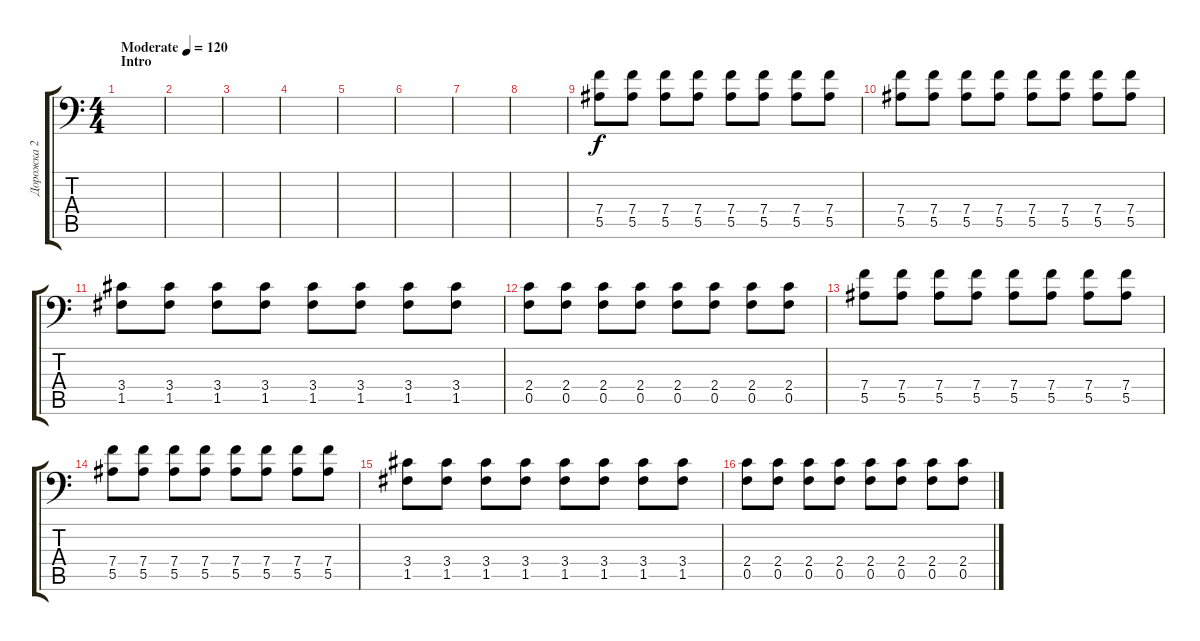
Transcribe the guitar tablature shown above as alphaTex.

\track ("Дорожка 2" "Дорожка 2") {instrument distortionguitar}
\staff {score tabs}
\tuning (C4 G3 Eb3 Bb2 F2 Bb1) {hide}
\ts (4 4)
\section ("" "Intro")
\tempo (120 "Moderate")
\clef f4
\ks c
|
|
|
|
|
|
|
|
(7.4 5.5).8 (7.4 5.5).8 (7.4 5.5).8 (7.4 5.5).8 (7.4 5.5).8 (7.4 5.5).8 (7.4 5.5).8 (7.4 5.5).8 |
(7.4 5.5).8 (7.4 5.5).8 (7.4 5.5).8 (7.4 5.5).8 (7.4 5.5).8 (7.4 5.5).8 (7.4 5.5).8 (7.4 5.5).8 |
(3.4 1.5).8 (3.4 1.5).8 (3.4 1.5).8 (3.4 1.5).8 (3.4 1.5).8 (3.4 1.5).8 (3.4 1.5).8 (3.4 1.5).8 |
(2.4 0.5).8 (2.4 0.5).8 (2.4 0.5).8 (2.4 0.5).8 (2.4 0.5).8 (2.4 0.5).8 (2.4 0.5).8 (2.4 0.5).8 |
(7.4 5.5).8 (7.4 5.5).8 (7.4 5.5).8 (7.4 5.5).8 (7.4 5.5).8 (7.4 5.5).8 (7.4 5.5).8 (7.4 5.5).8 |
(7.4 5.5).8 (7.4 5.5).8 (7.4 5.5).8 (7.4 5.5).8 (7.4 5.5).8 (7.4 5.5).8 (7.4 5.5).8 (7.4 5.5).8 |
(3.4 1.5).8 (3.4 1.5).8 (3.4 1.5).8 (3.4 1.5).8 (3.4 1.5).8 (3.4 1.5).8 (3.4 1.5).8 (3.4 1.5).8 |
(2.4 0.5).8 (2.4 0.5).8 (2.4 0.5).8 (2.4 0.5).8 (2.4 0.5).8 (2.4 0.5).8 (2.4 0.5).8 (2.4 0.5).8
